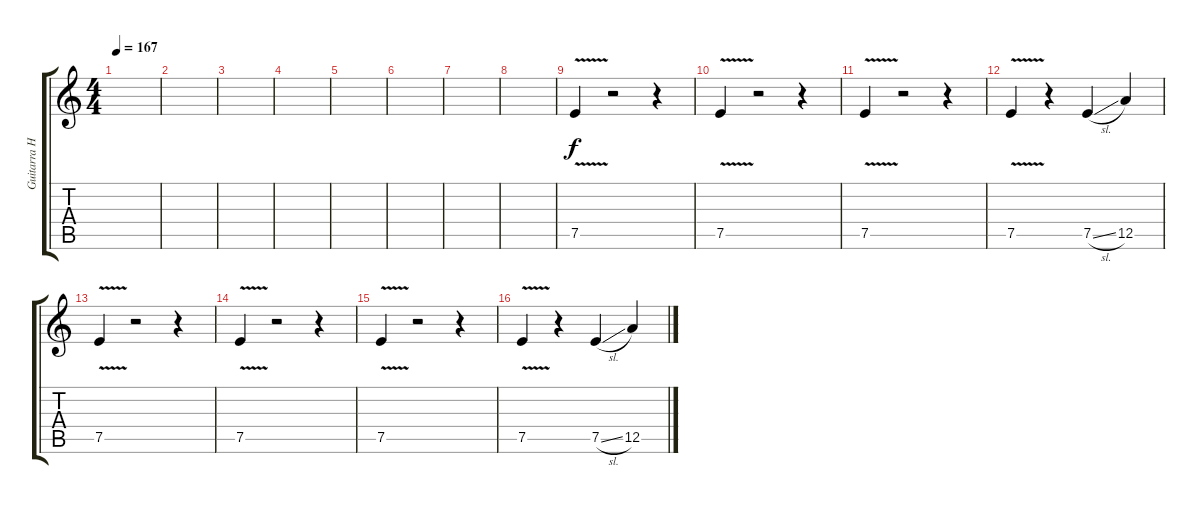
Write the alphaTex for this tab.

\track ("Guitarra Heavy" "Guitarra H") {instrument overdrivenguitar}
\staff {score tabs}
\tuning (E4 B3 G3 D3 A2 E2) {hide}
\ts (4 4)
\tempo 167
\clef g2
\ks c
|
|
|
|
|
|
|
|
7.5{v}.4 r.2 r.4 |
7.5{v}.4 r.2 r.4 |
7.5{v}.4 r.2 r.4 |
7.5{v}.4 r.4 7.5{sl}.4 12.5.4 |
7.5{v}.4 r.2 r.4 |
7.5{v}.4 r.2 r.4 |
7.5{v}.4 r.2 r.4 |
7.5{v}.4 r.4 7.5{sl}.4 12.5.4
